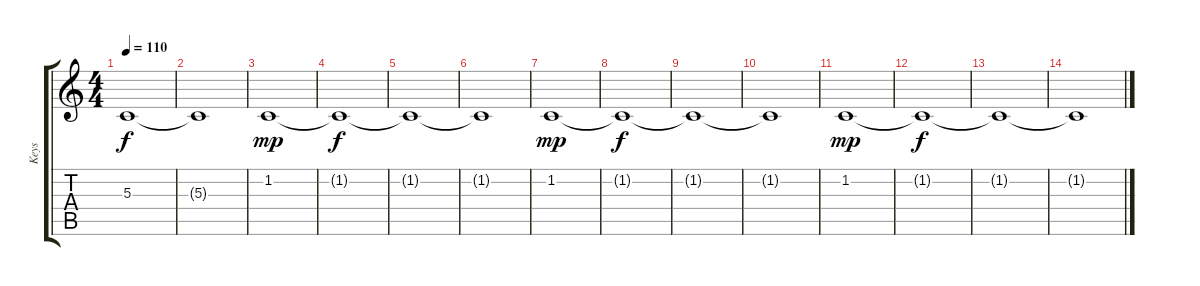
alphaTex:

\track ("Keys" "Keys") {instrument synthstrings1}
\staff {score tabs}
\tuning (E4 B3 G3 D3 A2 E2) {hide}
\ts (4 4)
\tempo 110
\clef g2
\ks c
5.3{t}.1{dy f} |
5.3{t}.1 |
1.2.1{dy mp} |
1.2{t}.1{dy f} |
1.2{t}.1 |
1.2{t}.1 |
1.2.1{dy mp} |
1.2{t}.1{dy f} |
1.2{t}.1 |
1.2{t}.1 |
1.2.1{dy mp} |
1.2{t}.1{dy f} |
1.2{t}.1 |
1.2{t}.1
